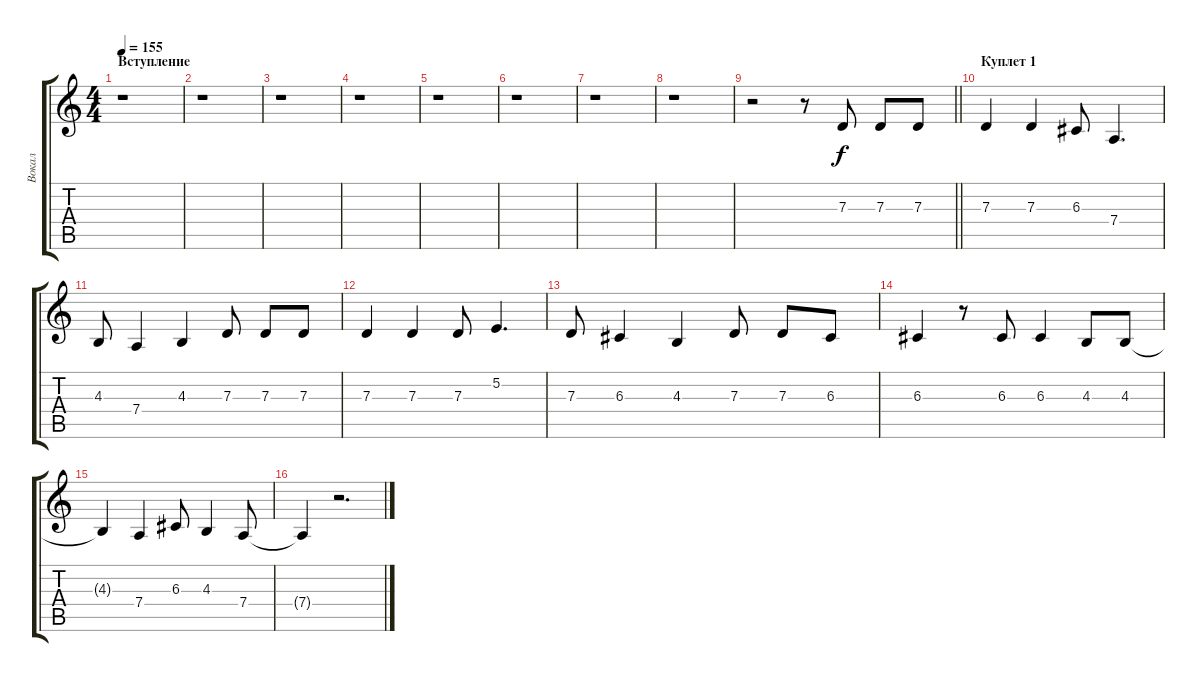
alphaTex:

\track ("Вокал" "Вокал") {instrument tenorsax}
\staff {score tabs}
\tuning (E4 B3 G3 D3 A2 E2) {hide}
\ts (4 4)
\section ("" "Вступление")
\tempo 155
\clef g2
\ks c
r.1{dy f instrument tenorsax} |
r.1 |
r.1 |
r.1 |
r.1 |
r.1 |
r.1 |
r.1 |
\barLineRight lightlight
r.2 r.8 7.3.8 7.3.8 7.3.8 |
\section ("" "Куплет 1")
7.3.4 7.3.4 6.3.8 7.4.4{d} |
4.3.8 7.4.4 4.3.4 7.3.8 7.3.8 7.3.8 |
7.3.4 7.3.4 7.3.8 5.2.4{d} |
7.3.8 6.3.4 4.3.4 7.3.8 7.3.8 6.3.8 |
6.3.4 r.8 6.3.8 6.3.4 4.3.8 4.3.8 |
4.3{t}.4 7.4.4 6.3.8 4.3.4 7.4.8 |
7.4{t}.4 r.2{d}
